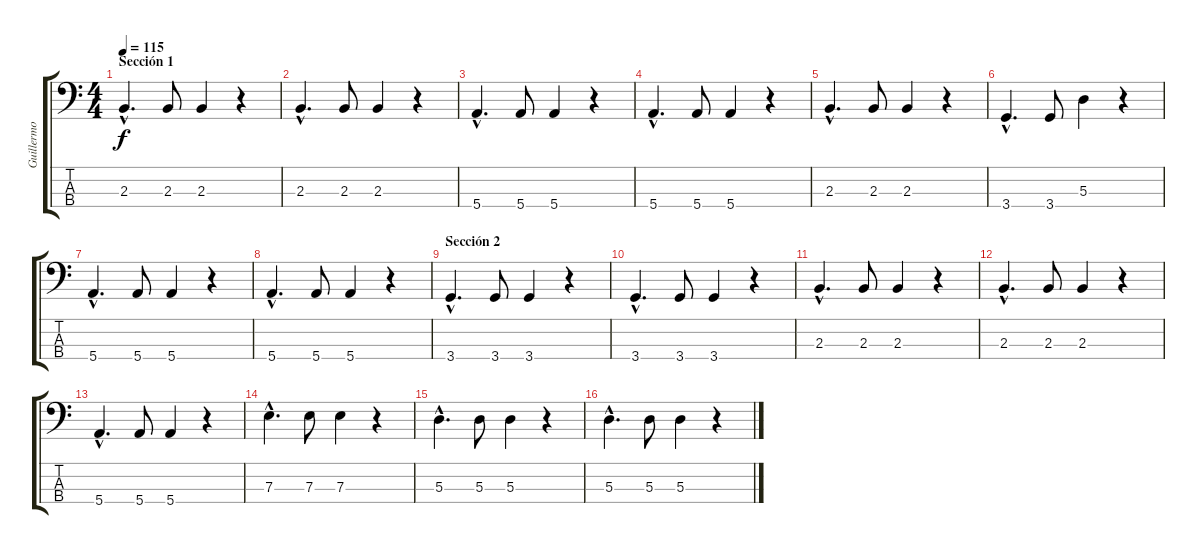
\track ("Guillermo Sanchez" "Guillermo ") {instrument electricbassfinger}
\staff {score tabs}
\tuning (G2 D2 A1 E1) {hide}
\ts (4 4)
\section ("" "Sección 1")
\tempo 115
\clef f4
\ks c
2.3{hac}.4{d dy f} 2.3.8 2.3.4 r.4 |
2.3{hac}.4{d} 2.3.8 2.3.4 r.4 |
5.4{hac}.4{d} 5.4.8 5.4.4 r.4 |
5.4{hac}.4{d} 5.4.8 5.4.4 r.4 |
2.3{hac}.4{d} 2.3.8 2.3.4 r.4 |
3.4{hac}.4{d} 3.4.8 5.3.4 r.4 |
5.4{hac}.4{d} 5.4.8 5.4.4 r.4 |
5.4{hac}.4{d} 5.4.8 5.4.4 r.4 |
\section ("" "Sección 2")
3.4{hac}.4{d} 3.4.8 3.4.4 r.4 |
3.4{hac}.4{d} 3.4.8 3.4.4 r.4 |
2.3{hac}.4{d} 2.3.8 2.3.4 r.4 |
2.3{hac}.4{d} 2.3.8 2.3.4 r.4 |
5.4{hac}.4{d} 5.4.8 5.4.4 r.4 |
7.3{hac}.4{d} 7.3.8 7.3.4 r.4 |
5.3{hac}.4{d} 5.3.8 5.3.4 r.4 |
5.3{hac}.4{d} 5.3.8 5.3.4 r.4
